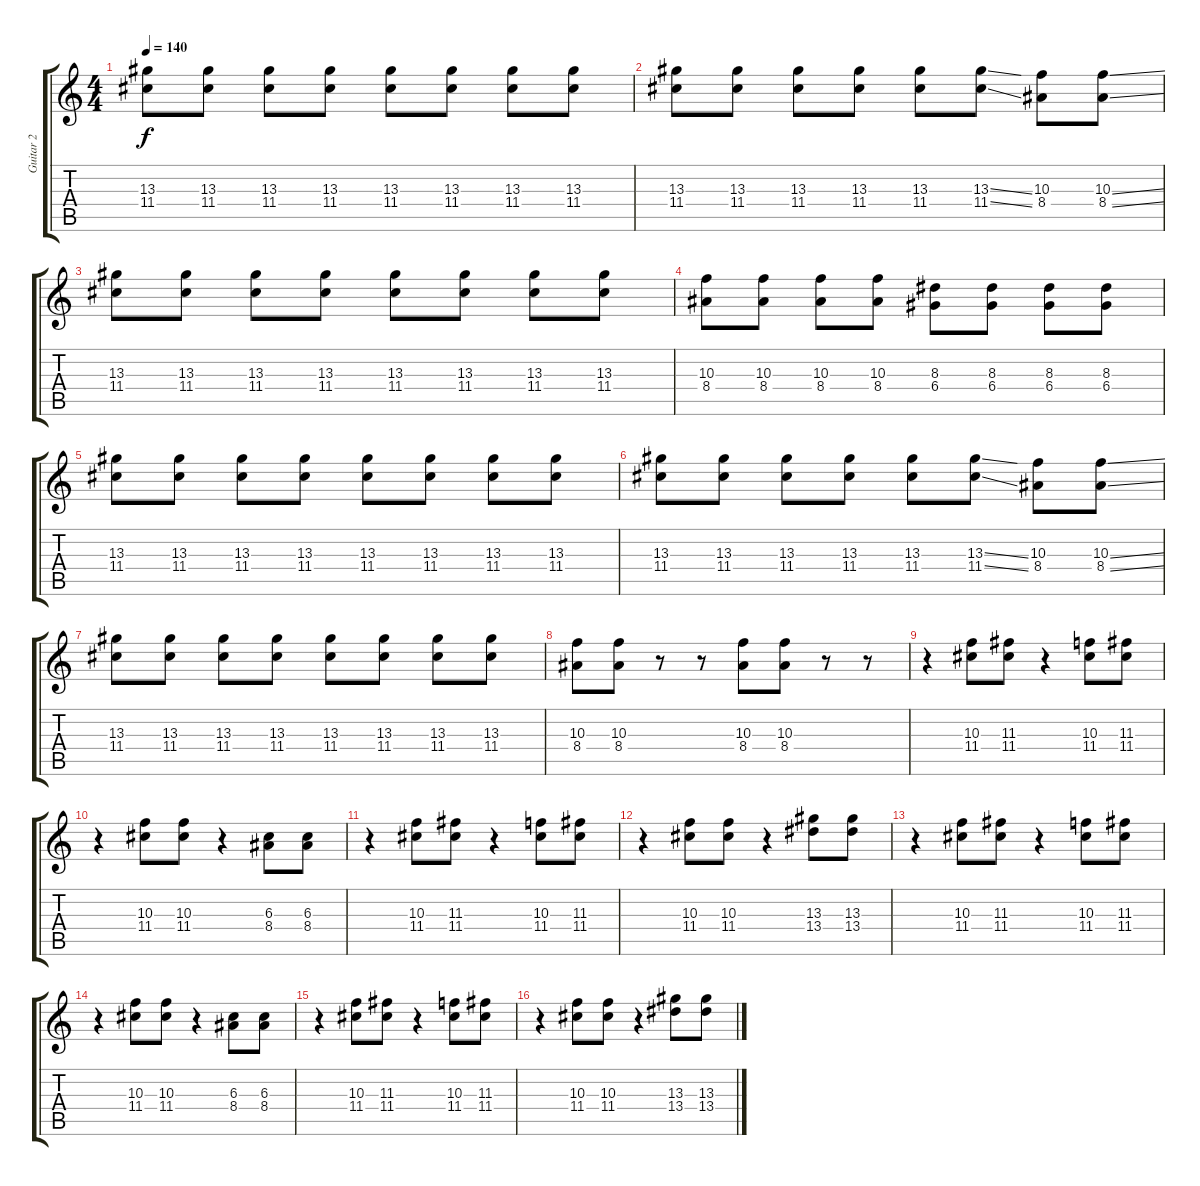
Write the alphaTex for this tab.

\track ("Guitar 2" "Guitar 2") {instrument distortionguitar}
\staff {score tabs}
\tuning (E4 B3 G3 D3 A2 E2) {hide}
\ts (4 4)
\tempo 140
\clef g2
\ks c
(13.3 11.4).8{dy f} (13.3 11.4).8 (13.3 11.4).8 (13.3 11.4).8 (13.3 11.4).8 (13.3 11.4).8 (13.3 11.4).8 (13.3 11.4).8 |
(13.3 11.4).8 (13.3 11.4).8 (13.3 11.4).8 (13.3 11.4).8 (13.3 11.4).8 (13.3{ss} 11.4{ss}).8 (10.3 8.4).8 (10.3{ss} 8.4{ss}).8 |
(13.3 11.4).8 (13.3 11.4).8 (13.3 11.4).8 (13.3 11.4).8 (13.3 11.4).8 (13.3 11.4).8 (13.3 11.4).8 (13.3 11.4).8 |
(10.3 8.4).8 (10.3 8.4).8 (10.3 8.4).8 (10.3 8.4).8 (8.3 6.4).8 (8.3 6.4).8 (8.3 6.4).8 (8.3 6.4).8 |
(13.3 11.4).8 (13.3 11.4).8 (13.3 11.4).8 (13.3 11.4).8 (13.3 11.4).8 (13.3 11.4).8 (13.3 11.4).8 (13.3 11.4).8 |
(13.3 11.4).8 (13.3 11.4).8 (13.3 11.4).8 (13.3 11.4).8 (13.3 11.4).8 (13.3{ss} 11.4{ss}).8 (10.3 8.4).8 (10.3{ss} 8.4{ss}).8 |
(13.3 11.4).8 (13.3 11.4).8 (13.3 11.4).8 (13.3 11.4).8 (13.3 11.4).8 (13.3 11.4).8 (13.3 11.4).8 (13.3 11.4).8 |
(10.3 8.4).8 (10.3 8.4).8 r.8 r.8 (10.3 8.4).8 (10.3 8.4).8 r.8 r.8 |
r.4 (10.3 11.4).8 (11.3 11.4).8 r.4 (10.3 11.4).8 (11.3 11.4).8 |
r.4 (10.3 11.4).8 (10.3 11.4).8 r.4 (6.3 8.4).8 (6.3 8.4).8 |
r.4 (10.3 11.4).8 (11.3 11.4).8 r.4 (10.3 11.4).8 (11.3 11.4).8 |
r.4 (10.3 11.4).8 (10.3 11.4).8 r.4 (13.3 13.4).8 (13.3 13.4).8 |
r.4 (10.3 11.4).8 (11.3 11.4).8 r.4 (10.3 11.4).8 (11.3 11.4).8 |
r.4 (10.3 11.4).8 (10.3 11.4).8 r.4 (6.3 8.4).8 (6.3 8.4).8 |
r.4 (10.3 11.4).8 (11.3 11.4).8 r.4 (10.3 11.4).8 (11.3 11.4).8 |
r.4 (10.3 11.4).8 (10.3 11.4).8 r.4 (13.3 13.4).8 (13.3 13.4).8
